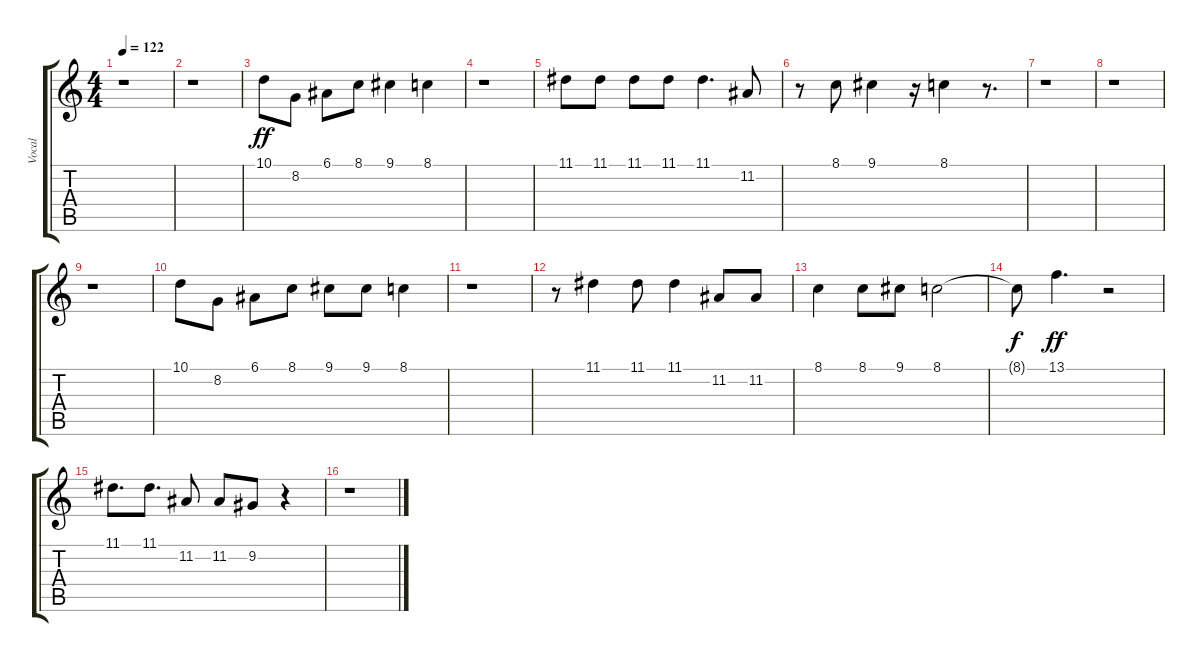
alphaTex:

\track ("Vocal" "Vocal") {instrument flute}
\staff {score tabs}
\tuning (E4 B3 G3 D3 A2 E2) {hide}
\ts (4 4)
\tempo 122
\clef g2
\ks c
r.1{dy ff instrument flute} |
r.1 |
10.1.8 8.2.8 6.1.8 8.1.8 9.1.4 8.1.4 |
r.1 |
11.1.8 11.1.8 11.1.8 11.1.8 11.1.4{d} 11.2.8 |
r.8 8.1.8 9.1.4 r.16 8.1.4 r.8{d} |
r.1 |
r.1 |
r.1 |
10.1.8 8.2.8 6.1.8 8.1.8 9.1.8 9.1.8 8.1.4 |
r.1 |
r.8 11.1.4 11.1.8 11.1.4 11.2.8 11.2.8 |
8.1.4 8.1.8 9.1.8 8.1.2 |
8.1{t}.8{dy f} 13.1.4{d dy ff} r.2 |
11.1.8{d} 11.1.8{d} 11.2.8 11.2.8 9.2.8 r.4 |
r.1
